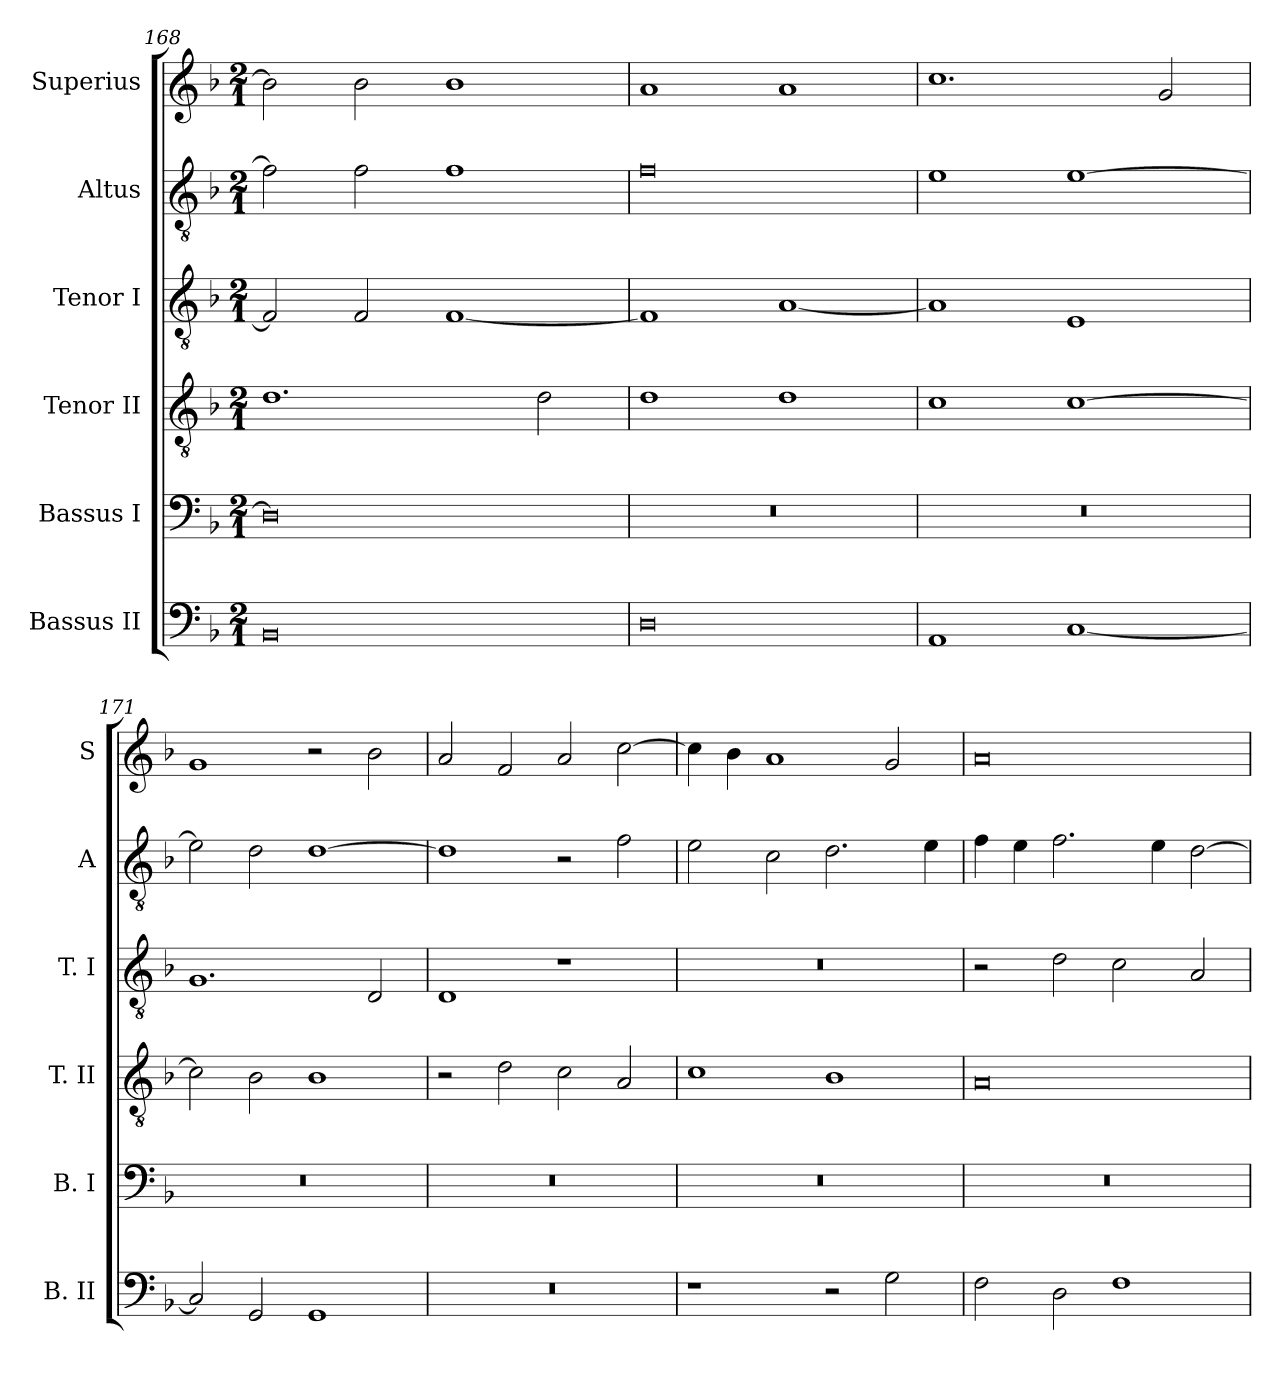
**kern	**kern	**kern	**kern	**kern	**kern
*part6	*part5	*part4	*part3	*part2	*part1
*staff6	*staff5	*staff4	*staff3	*staff2	*staff1
*I"Bassus II	*I"Bassus I	*I"Tenor II	*I"Tenor I	*I"Altus	*I"Superius
*I'B. II	*I'B. I	*I'T. II	*I'T. I	*I'A	*I'S
*clefF4	*clefF4	*clefGv2	*clefGv2	*clefGv2	*clefG2
*k[b-]	*k[b-]	*k[b-]	*k[b-]	*k[b-]	*k[b-]
*F:	*F:	*F:	*F:	*F:	*F:
*M2/1	*M2/1	*M2/1	*M2/1	*M2/1	*M2/1
=168	=168	=168	=168	=168	=168
0BB-	0D]	1.d	2F]	2f]	2b-]
.	.	.	2F	2f	2b-
.	.	.	[1F	1f	1b-
.	.	2d	.	.	.
=169	=169	=169	=169	=169	=169
0D	0r	1d	1F]	0f	1a
.	.	1d	[1A	.	1a
=170	=170	=170	=170	=170	=170
1AA	0r	1c	1A]	1e	1.cc
[1C	.	[1c	1E	[1e	.
.	.	.	.	.	2g
=171	=171	=171	=171	=171	=171
2C]	0r	2c]	1.G	2e]	1g
2GG	.	2B-	.	2d	.
1GG	.	1B-	.	[1d	2r
.	.	.	2D	.	2b-
=172	=172	=172	=172	=172	=172
0r	0r	2r	1D	1d]	2a
.	.	2d	.	.	2f
.	.	2c	1r	2r	2a
.	.	2A	.	2f	[2cc
=173	=173	=173	=173	=173	=173
1r	0r	1c	0r	2e	4cc]
.	.	.	.	.	4b-
.	.	.	.	2c	1a
2r	.	1B-	.	2.d	.
2G	.	.	.	.	2g
.	.	.	.	4e	.
=174	=174	=174	=174	=174	=174
2F	0r	0A	2r	4f	0a
.	.	.	.	4e	.
2D	.	.	2d	2.f	.
1F	.	.	2c	.	.
.	.	.	.	4e	.
.	.	.	2A	[2d	.
=	=	=	=	=	=
*-	*-	*-	*-	*-	*-
